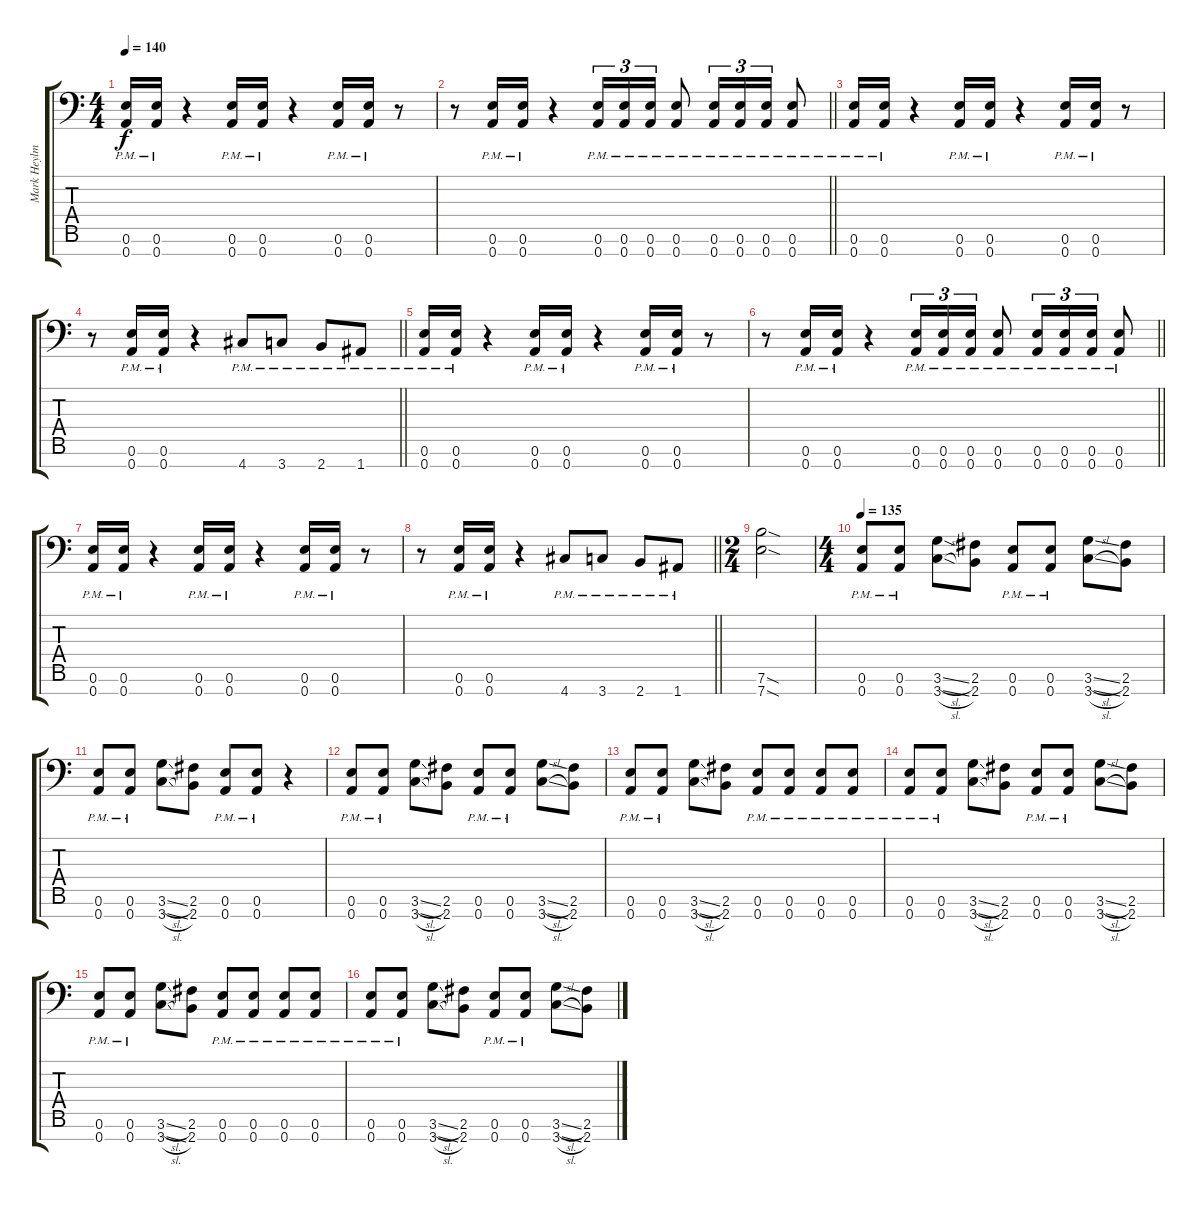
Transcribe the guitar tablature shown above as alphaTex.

\track ("Mark Heylmun" "Mark Heylm") {instrument distortionguitar}
\staff {score tabs}
\tuning (E4 B3 G3 D3 A2 E2 A1) {hide}
\ts (4 4)
\tempo 140
\clef f4
\ks c
(0.6{pm} 0.7{pm}).16{dy f} (0.6{pm} 0.7{pm}).16 r.4 (0.6{pm} 0.7{pm}).16 (0.6{pm} 0.7{pm}).16 r.4 (0.6{pm} 0.7{pm}).16 (0.6{pm} 0.7{pm}).16 r.8 |
\barLineRight lightlight
r.8 (0.6{pm} 0.7{pm}).16 (0.6{pm} 0.7{pm}).16 r.4 (0.6{pm} 0.7{pm}).16{tu (3 2)} (0.6{pm} 0.7{pm}).16{tu (3 2)} (0.6{pm} 0.7{pm}).16{tu (3 2)} (0.6{pm} 0.7{pm}).8 (0.6{pm} 0.7{pm}).16{tu (3 2)} (0.6{pm} 0.7{pm}).16{tu (3 2)} (0.6{pm} 0.7{pm}).16{tu (3 2)} (0.6{pm} 0.7{pm}).8 |
(0.6{pm} 0.7{pm}).16 (0.6{pm} 0.7{pm}).16 r.4 (0.6{pm} 0.7{pm}).16 (0.6{pm} 0.7{pm}).16 r.4 (0.6{pm} 0.7{pm}).16 (0.6{pm} 0.7{pm}).16 r.8 |
\barLineRight lightlight
r.8 (0.6{pm} 0.7{pm}).16 (0.6{pm} 0.7{pm}).16 r.4 4.7{pm}.8 3.7{pm}.8 2.7{pm}.8 1.7{pm}.8 |
(0.6{pm} 0.7{pm}).16 (0.6{pm} 0.7{pm}).16 r.4 (0.6{pm} 0.7{pm}).16 (0.6{pm} 0.7{pm}).16 r.4 (0.6{pm} 0.7{pm}).16 (0.6{pm} 0.7{pm}).16 r.8 |
\barLineRight lightlight
r.8 (0.6{pm} 0.7{pm}).16 (0.6{pm} 0.7{pm}).16 r.4 (0.6{pm} 0.7{pm}).16{tu (3 2)} (0.6{pm} 0.7{pm}).16{tu (3 2)} (0.6{pm} 0.7{pm}).16{tu (3 2)} (0.6{pm} 0.7{pm}).8 (0.6{pm} 0.7{pm}).16{tu (3 2)} (0.6{pm} 0.7{pm}).16{tu (3 2)} (0.6{pm} 0.7{pm}).16{tu (3 2)} (0.6{pm} 0.7{pm}).8 |
(0.6{pm} 0.7{pm}).16 (0.6{pm} 0.7{pm}).16 r.4 (0.6{pm} 0.7{pm}).16 (0.6{pm} 0.7{pm}).16 r.4 (0.6{pm} 0.7{pm}).16 (0.6{pm} 0.7{pm}).16 r.8 |
\barLineRight lightlight
r.8 (0.6{pm} 0.7{pm}).16 (0.6{pm} 0.7{pm}).16 r.4 4.7{pm}.8 3.7{pm}.8 2.7{pm}.8 1.7{pm}.8 |
\ts (2 4)
(7.6{sod} 7.7{sod}).2 |
\ts (4 4)
\tempo 135
(0.6{pm} 0.7{pm}).8 (0.6{pm} 0.7{pm}).8 (3.6{sl} 3.7{sl}).8 (2.6 2.7).8 (0.6{pm} 0.7{pm}).8 (0.6{pm} 0.7{pm}).8 (3.6{sl} 3.7{sl}).8 (2.6 2.7).8 |
(0.6{pm} 0.7{pm}).8 (0.6{pm} 0.7{pm}).8 (3.6{sl} 3.7{sl}).8 (2.6 2.7).8 (0.6{pm} 0.7{pm}).8 (0.6{pm} 0.7{pm}).8 r.4 |
(0.6{pm} 0.7{pm}).8 (0.6{pm} 0.7{pm}).8 (3.6{sl} 3.7{sl}).8 (2.6 2.7).8 (0.6{pm} 0.7{pm}).8 (0.6{pm} 0.7{pm}).8 (3.6{sl} 3.7{sl}).8 (2.6 2.7).8 |
(0.6{pm} 0.7{pm}).8 (0.6{pm} 0.7{pm}).8 (3.6{sl} 3.7{sl}).8 (2.6 2.7).8 (0.6{pm} 0.7{pm}).8 (0.6{pm} 0.7{pm}).8 (0.6{pm} 0.7{pm}).8 (0.6{pm} 0.7{pm}).8 |
(0.6{pm} 0.7{pm}).8 (0.6{pm} 0.7{pm}).8 (3.6{sl} 3.7{sl}).8 (2.6 2.7).8 (0.6{pm} 0.7{pm}).8 (0.6{pm} 0.7{pm}).8 (3.6{sl} 3.7{sl}).8 (2.6 2.7).8 |
(0.6{pm} 0.7{pm}).8 (0.6{pm} 0.7{pm}).8 (3.6{sl} 3.7{sl}).8 (2.6 2.7).8 (0.6{pm} 0.7{pm}).8 (0.6{pm} 0.7{pm}).8 (0.6{pm} 0.7{pm}).8 (0.6{pm} 0.7{pm}).8 |
(0.6{pm} 0.7{pm}).8 (0.6{pm} 0.7{pm}).8 (3.6{sl} 3.7{sl}).8 (2.6 2.7).8 (0.6{pm} 0.7{pm}).8 (0.6{pm} 0.7{pm}).8 (3.6{sl} 3.7{sl}).8 (2.6 2.7).8
